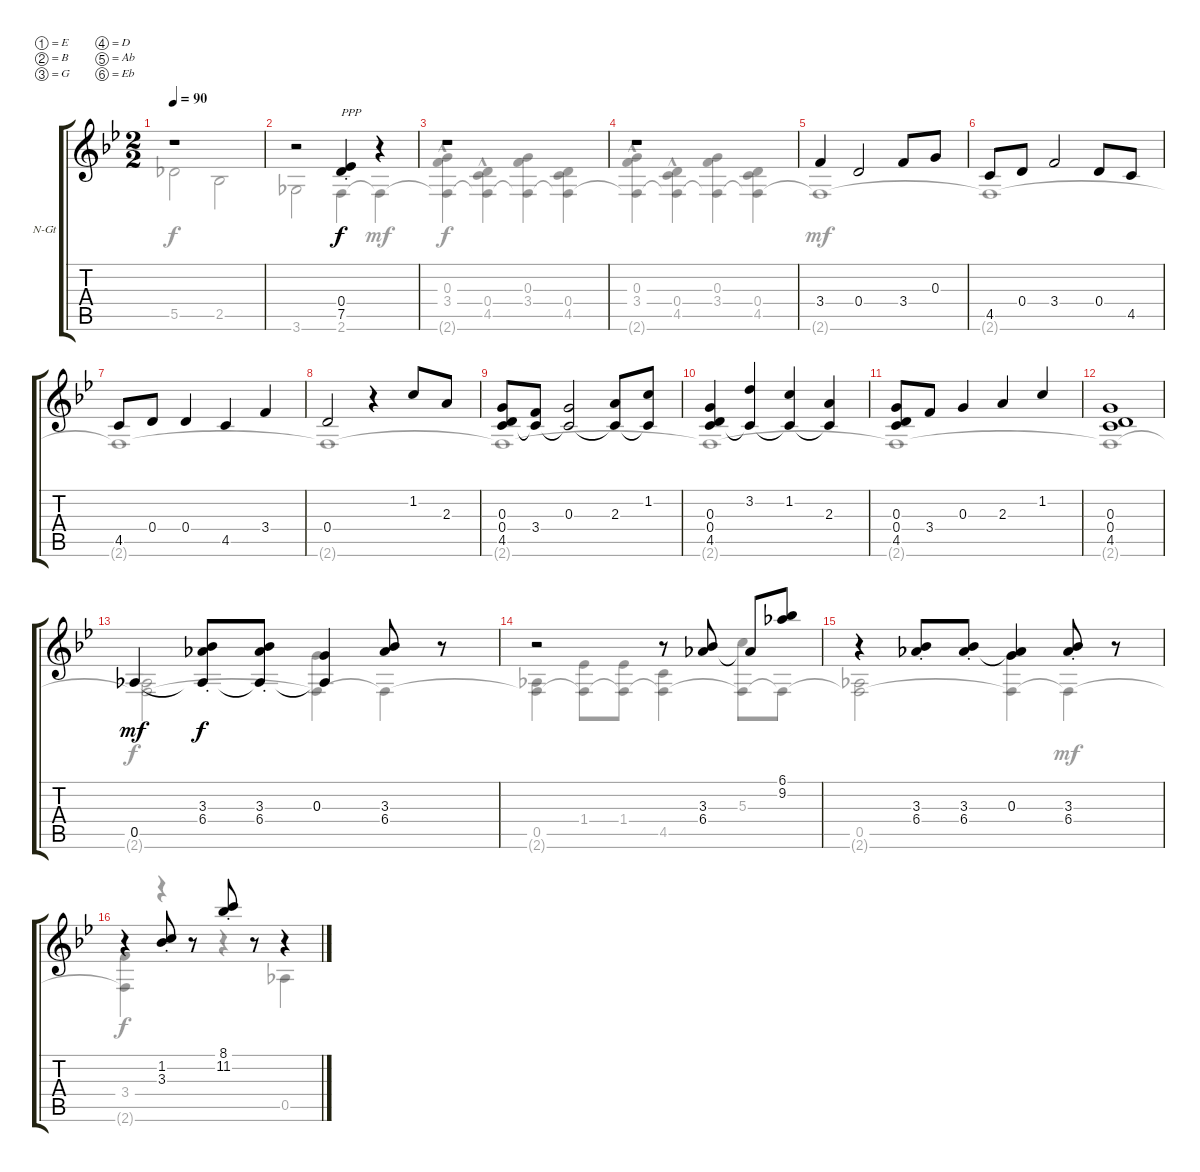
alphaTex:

\bracketExtendMode groupsimilarinstruments
\firstSystemTrackNameOrientation horizontal
\otherSystemsTrackNameOrientation horizontal
\track ("Piste 1" "N-Gt") {instrument acousticguitarnylon}
\staff {score tabs}
\tuning (E4 B3 G3 D3 Ab2 Eb2)
\voice
\ts (2 2)
\tempo 90
\clef g2
\ks bb
r.1{dy f} |
r.2 (0.4{st} 7.5{st}).4{txt "PPP"} r.4 |
r.1 |
r.1 |
3.4.4 0.4.2 3.4.8 0.3.8 |
4.5.8 0.4.8 3.4.2 0.4.8 4.5.8 |
4.5.8 0.4.8 0.4.4 4.5.4 3.4.4 |
0.4.2 r.4 1.2.8 2.3.8 |
(0.3 0.4 4.5).8 (3.4 4.5{t}).8 (0.3 4.5{t}).2 (2.3 4.5{t}).8 (1.2 4.5{t}).8 |
(0.3 0.4 4.5).4 (3.2 4.5{t}).4 (1.2 4.5{t}).4 (2.3 4.5{t}).4 |
(0.3 0.4 4.5).8 3.4.8 0.3.4 2.3.4 1.2.4 |
(0.3 0.4 4.5).1 |
0.5.4{dy mf} (3.3{st} 6.4{st} 0.5{t}).8{dy f} (3.3{st} 6.4{st} 0.5{t}).8 (0.3 0.5{t}).4 (3.3 6.4).8 r.8 |
r.2 r.8 (3.3 6.4).8 6.4{t}.8 (6.1 9.2).8 |
r.4 (3.3{st} 6.4).8 (3.3{st} 6.4).8 (0.3 6.4{t}).4 (3.3{st} 6.4).8 r.8 |
r.4 (1.2{st} 3.3{st}).8 r.8 (8.1{st} 11.2{st}).8 r.8 r.4
\voice
\clef g2
\ottava regular
\simile none
\ks bb
5.5{t}.2{dy f} 2.5.2 |
3.6.2 2.6.4 2.6{t}.4{dy mf} |
(0.3 3.4{hac} 2.6{t}).4{dy f} (0.4{hac} 4.5 2.6{t}).4 (0.3 3.4 2.6{t}).4 (0.4 4.5 2.6{t}).4 |
(0.3 3.4{hac} 2.6{t}).4 (0.4{hac} 4.5 2.6{t}).4 (0.3 3.4 2.6{t}).4 (0.4 4.5 2.6{t}).4 |
2.6{t}.1{dy mf} |
2.6{t}.1 |
2.6{t}.1 |
2.6{t}.1 |
2.6{t}.1 |
2.6{t}.1 |
2.6{t}.1 |
2.6{t}.1 |
(0.5 2.6{t}).2{dy f} (0.3 2.6{t}).4 2.6{t}.4 |
(0.5 2.6{t}).4 (1.4 2.6{t}).8 (1.4 2.6{t}).8 (4.5 2.6{t}).4 (5.3 2.6{t}).8 2.6{t}.8 |
(0.5 2.6{t}).2 (0.3 2.6{t}).4 2.6{t}.4{dy mf} |
(3.4 2.6{t}).4{dy f} r.4 r.4 0.5.4
